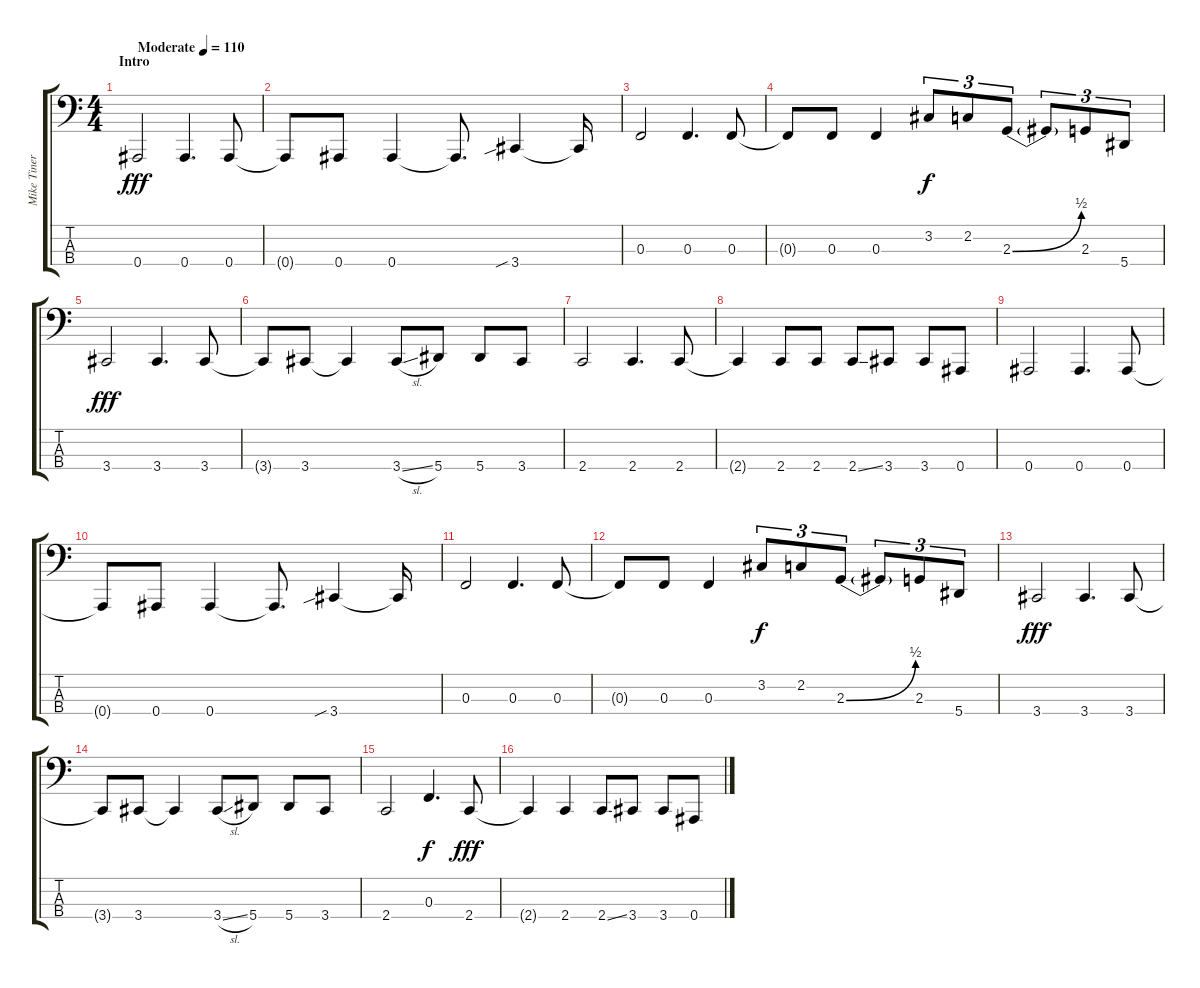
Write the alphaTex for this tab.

\track ("Mike Tiner" "Mike Tiner") {instrument electricbasspick}
\staff {score tabs}
\tuning (Eb2 Bb1 F1 Bb0) {hide}
\ts (4 4)
\section ("" "Intro")
\tempo (110 "Moderate")
\clef f4
\ks c
0.4.2{dy fff instrument electricbasspick} 0.4.4{d} 0.4.8 |
0.4{t}.8 0.4.8 0.4.4 0.4{t}.8{d} 3.4{sib}.4 3.4{t}.16 |
0.3.2 0.3.4{d} 0.3.8 |
0.3{t}.8 0.3.8 0.3.4 3.2.8{tu (3 2) dy f} 2.2.8{tu (3 2)} 2.3{be (bend 0 0 60 2)}.8{tu (3 2)} 2.3{t}.8{tu (3 2)} 2.3.8{tu (3 2)} 5.4.8{tu (3 2)} |
3.4.2{dy fff} 3.4.4{d} 3.4.8 |
3.4{t}.8 3.4.8 3.4{t}.4 3.4{sl}.8 5.4.8 5.4.8 3.4.8 |
2.4.2 2.4.4{d} 2.4.8 |
2.4{t}.4 2.4.8 2.4.8 2.4{ss}.8 3.4.8 3.4.8 0.4.8 |
0.4.2 0.4.4{d} 0.4.8 |
0.4{t}.8 0.4.8 0.4.4 0.4{t}.8{d} 3.4{sib}.4 3.4{t}.16 |
0.3.2 0.3.4{d} 0.3.8 |
0.3{t}.8 0.3.8 0.3.4 3.2.8{tu (3 2) dy f} 2.2.8{tu (3 2)} 2.3{be (bend 0 0 60 2)}.8{tu (3 2)} 2.3{t}.8{tu (3 2)} 2.3.8{tu (3 2)} 5.4.8{tu (3 2)} |
3.4.2{dy fff} 3.4.4{d} 3.4.8 |
3.4{t}.8 3.4.8 3.4{t}.4 3.4{sl}.8 5.4.8 5.4.8 3.4.8 |
2.4.2 0.3.4{d dy f} 2.4.8{dy fff} |
2.4{t}.4 2.4.4 2.4{ss}.8 3.4.8 3.4.8 0.4.8
